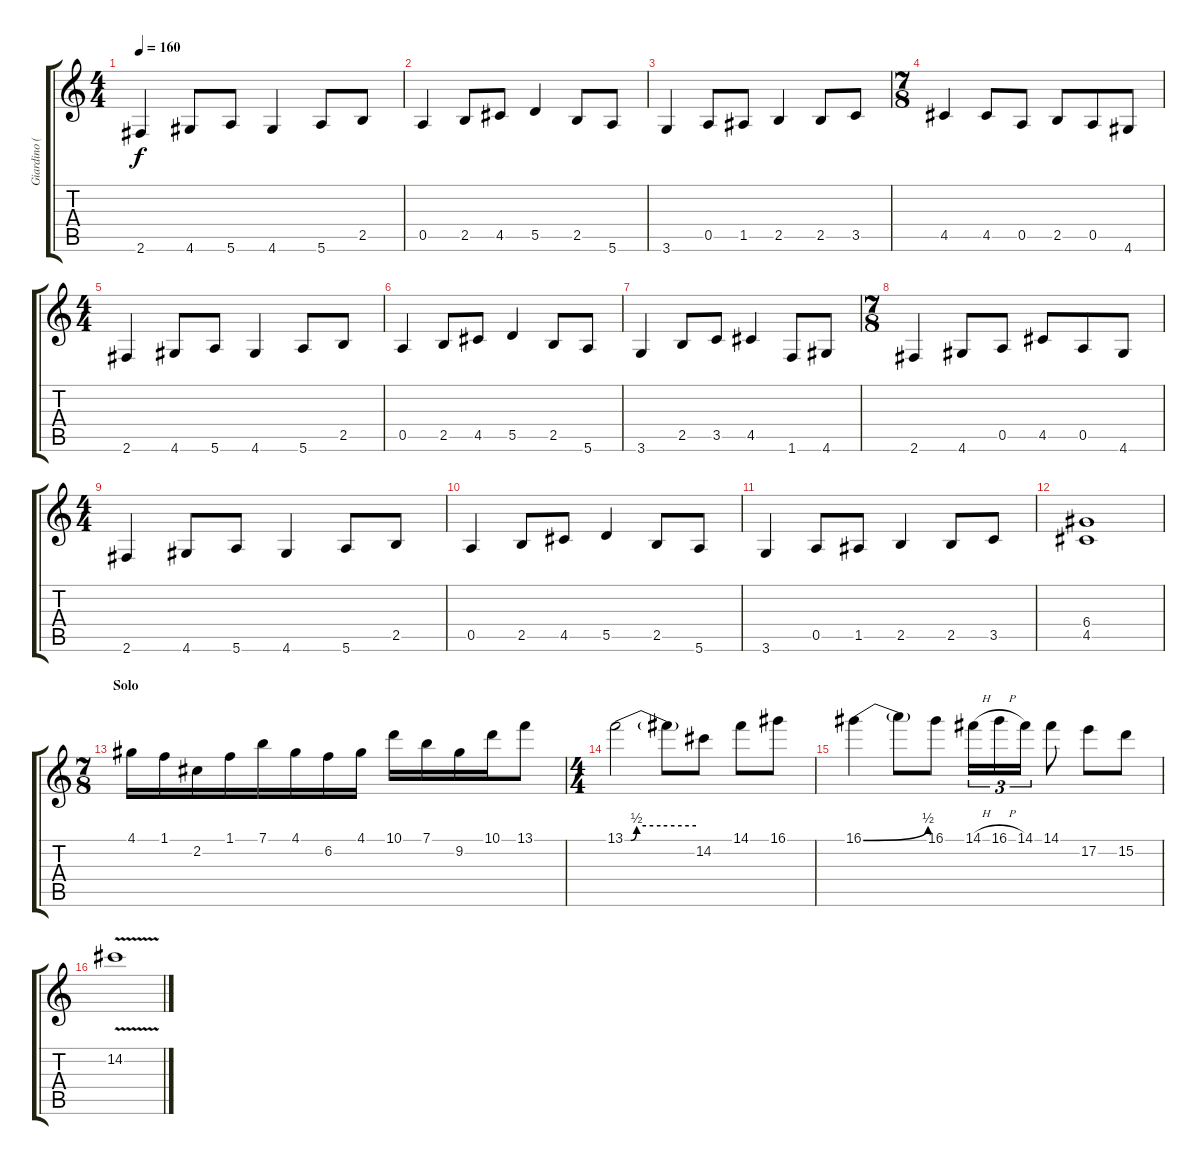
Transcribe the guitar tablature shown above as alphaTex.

\track ("Giardino (Solos)" "Giardino (") {instrument distortionguitar}
\staff {score tabs}
\tuning (E4 B3 G3 D3 A2 E2) {hide}
\ts (4 4)
\tempo 160
\clef g2
\ks c
2.6.4{dy f} 4.6.8 5.6.8 4.6.4 5.6.8 2.5.8 |
0.5.4 2.5.8 4.5.8 5.5.4 2.5.8 5.6.8 |
3.6.4 0.5.8 1.5.8 2.5.4 2.5.8 3.5.8 |
\ts (7 8)
4.5.4 4.5.8 0.5.8 2.5.8 0.5.8 4.6.8 |
\ts (4 4)
2.6.4 4.6.8 5.6.8 4.6.4 5.6.8 2.5.8 |
0.5.4 2.5.8 4.5.8 5.5.4 2.5.8 5.6.8 |
3.6.4 2.5.8 3.5.8 4.5.4 1.6.8 4.6.8 |
\ts (7 8)
2.6.4 4.6.8 0.5.8 4.5.8 0.5.8 4.6.8 |
\ts (4 4)
2.6.4 4.6.8 5.6.8 4.6.4 5.6.8 2.5.8 |
0.5.4 2.5.8 4.5.8 5.5.4 2.5.8 5.6.8 |
3.6.4 0.5.8 1.5.8 2.5.4 2.5.8 3.5.8 |
(6.4 4.5).1 |
\ts (7 8)
\section ("" "Solo")
4.1.16{volume 16 balance 8 instrument overdrivenguitar} 1.1.16 2.2.16 1.1.16 7.1.16 4.1.16 6.2.16 4.1.16 10.1.16 7.1.16 9.2.16 10.1.16 13.1.8 |
\ts (4 4)
13.1{be (custom 0 0 5 0 10 2 30 2 60 2)}.2 13.1{t}.8 14.2.8 14.1.8 16.1.8 |
16.1{be (bend 0 0 60 2)}.4 16.1{t}.8 16.1.8 14.1{h}.16{tu (3 2)} 16.1{h}.16{tu (3 2)} 14.1.16{tu (3 2)} 14.1.8 17.2.8 15.2.8 |
14.2{v}.1
